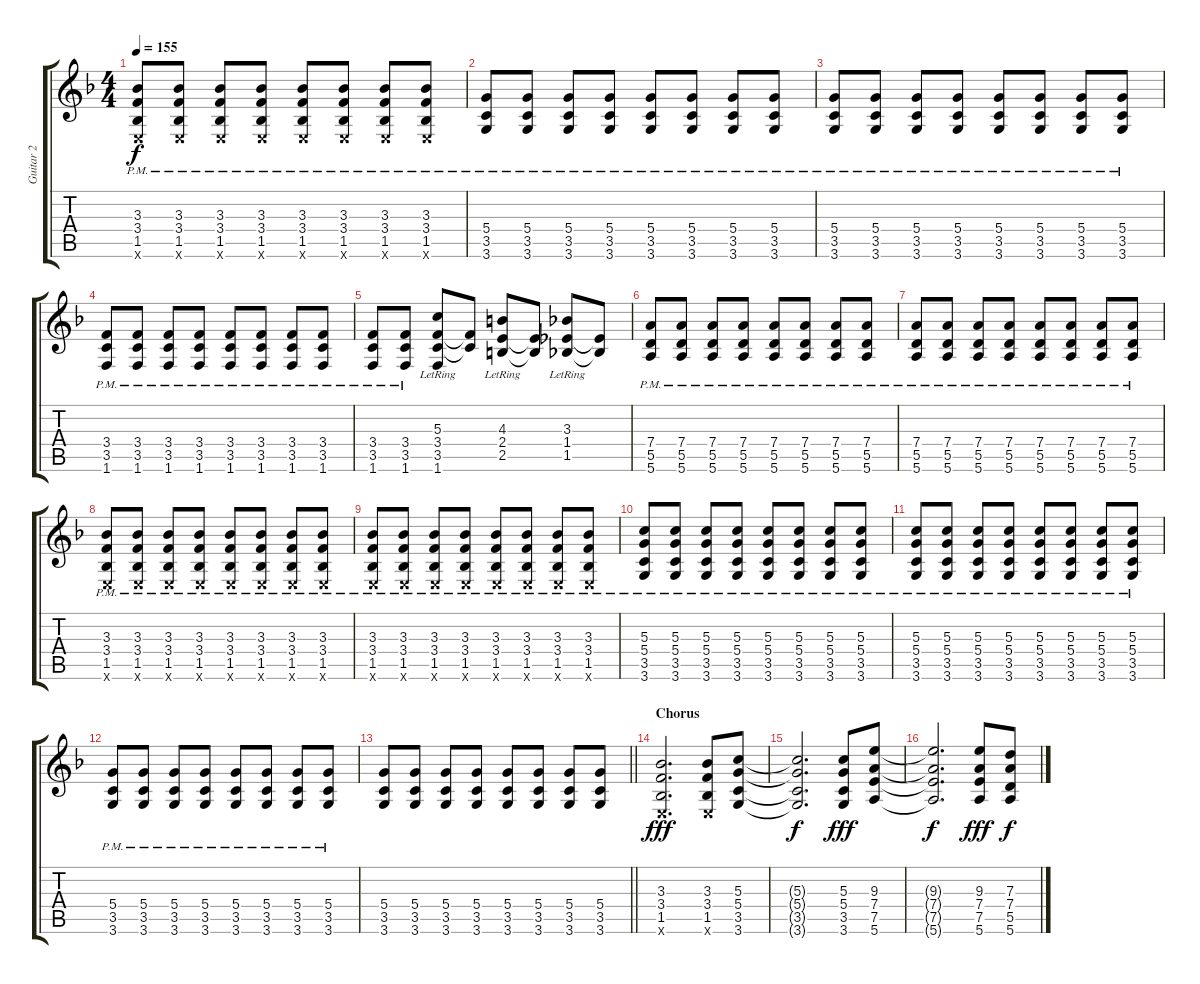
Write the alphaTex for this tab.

\track ("Guitar 2" "Guitar 2") {instrument distortionguitar}
\staff {score tabs}
\tuning (E4 B3 G3 D3 A2 E2) {hide}
\ts (4 4)
\tempo 155
\clef g2
\ks f
(3.3{pm} 3.4{pm} 1.5{pm} 0.6{x}).8{dy f} (3.3{pm} 3.4{pm} 1.5{pm} 0.6{x}).8 (3.3{pm} 3.4{pm} 1.5{pm} 0.6{x}).8 (3.3{pm} 3.4{pm} 1.5{pm} 0.6{x}).8 (3.3{pm} 3.4{pm} 1.5{pm} 0.6{x}).8 (3.3{pm} 3.4{pm} 1.5{pm} 0.6{x}).8 (3.3{pm} 3.4{pm} 1.5{pm} 0.6{x}).8 (3.3{pm} 3.4{pm} 1.5{pm} 0.6{x}).8 |
(5.4{pm} 3.5{pm} 3.6{pm}).8 (5.4{pm} 3.5{pm} 3.6{pm}).8 (5.4{pm} 3.5{pm} 3.6{pm}).8 (5.4{pm} 3.5{pm} 3.6{pm}).8 (5.4{pm} 3.5{pm} 3.6{pm}).8 (5.4{pm} 3.5{pm} 3.6{pm}).8 (5.4{pm} 3.5{pm} 3.6{pm}).8 (5.4{pm} 3.5{pm} 3.6{pm}).8 |
(5.4{pm} 3.5{pm} 3.6{pm}).8 (5.4{pm} 3.5{pm} 3.6{pm}).8 (5.4{pm} 3.5{pm} 3.6{pm}).8 (5.4{pm} 3.5{pm} 3.6{pm}).8 (5.4{pm} 3.5{pm} 3.6{pm}).8 (5.4{pm} 3.5{pm} 3.6{pm}).8 (5.4{pm} 3.5{pm} 3.6{pm}).8 (5.4{pm} 3.5{pm} 3.6{pm}).8 |
(3.4{pm} 3.5{pm} 1.6{pm}).8 (3.4{pm} 3.5{pm} 1.6{pm}).8 (3.4{pm} 3.5{pm} 1.6{pm}).8 (3.4{pm} 3.5{pm} 1.6{pm}).8 (3.4{pm} 3.5{pm} 1.6{pm}).8 (3.4{pm} 3.5{pm} 1.6{pm}).8 (3.4{pm} 3.5{pm} 1.6{pm}).8 (3.4{pm} 3.5{pm} 1.6{pm}).8 |
(3.4{pm} 3.5{pm} 1.6{pm}).8 (3.4{pm} 3.5{pm} 1.6{pm}).8 (5.3 3.4{lr} 3.5{lr} 1.6).8 (3.4{t} 3.5{t}).8 (4.3 2.4{lr} 2.5{lr}).8 (2.4{t} 2.5{t}).8 (3.3 1.4{lr} 1.5{lr}).8 (1.4{t} 1.5{t}).8 |
(7.4{pm} 5.5{pm} 5.6{pm}).8 (7.4{pm} 5.5{pm} 5.6{pm}).8 (7.4{pm} 5.5{pm} 5.6{pm}).8 (7.4{pm} 5.5{pm} 5.6{pm}).8 (7.4{pm} 5.5{pm} 5.6{pm}).8 (7.4{pm} 5.5{pm} 5.6{pm}).8 (7.4{pm} 5.5{pm} 5.6{pm}).8 (7.4{pm} 5.5{pm} 5.6{pm}).8 |
(7.4{pm} 5.5{pm} 5.6{pm}).8 (7.4{pm} 5.5{pm} 5.6{pm}).8 (7.4{pm} 5.5{pm} 5.6{pm}).8 (7.4{pm} 5.5{pm} 5.6{pm}).8 (7.4{pm} 5.5{pm} 5.6{pm}).8 (7.4{pm} 5.5{pm} 5.6{pm}).8 (7.4{pm} 5.5{pm} 5.6{pm}).8 (7.4{pm} 5.5{pm} 5.6{pm}).8 |
(3.3{pm} 3.4{pm} 1.5{pm} 0.6{x}).8 (3.3{pm} 3.4{pm} 1.5{pm} 0.6{x}).8 (3.3{pm} 3.4{pm} 1.5{pm} 0.6{x}).8 (3.3{pm} 3.4{pm} 1.5{pm} 0.6{x}).8 (3.3{pm} 3.4{pm} 1.5{pm} 0.6{x}).8 (3.3{pm} 3.4{pm} 1.5{pm} 0.6{x}).8 (3.3{pm} 3.4{pm} 1.5{pm} 0.6{x}).8 (3.3{pm} 3.4{pm} 1.5{pm} 0.6{x}).8 |
(3.3{pm} 3.4{pm} 1.5{pm} 0.6{x}).8 (3.3{pm} 3.4{pm} 1.5{pm} 0.6{x}).8 (3.3{pm} 3.4{pm} 1.5{pm} 0.6{x}).8 (3.3{pm} 3.4{pm} 1.5{pm} 0.6{x}).8 (3.3{pm} 3.4{pm} 1.5{pm} 0.6{x}).8 (3.3{pm} 3.4{pm} 1.5{pm} 0.6{x}).8 (3.3{pm} 3.4{pm} 1.5{pm} 0.6{x}).8 (3.3{pm} 3.4{pm} 1.5{pm} 0.6{x}).8 |
(5.3{pm} 5.4{pm} 3.5{pm} 3.6{pm}).8 (5.3{pm} 5.4{pm} 3.5{pm} 3.6{pm}).8 (5.3{pm} 5.4{pm} 3.5{pm} 3.6{pm}).8 (5.3{pm} 5.4{pm} 3.5{pm} 3.6{pm}).8 (5.3{pm} 5.4{pm} 3.5{pm} 3.6{pm}).8 (5.3{pm} 5.4{pm} 3.5{pm} 3.6{pm}).8 (5.3{pm} 5.4{pm} 3.5{pm} 3.6{pm}).8 (5.3{pm} 5.4{pm} 3.5{pm} 3.6{pm}).8 |
(5.3{pm} 5.4{pm} 3.5{pm} 3.6{pm}).8 (5.3{pm} 5.4{pm} 3.5{pm} 3.6{pm}).8 (5.3{pm} 5.4{pm} 3.5{pm} 3.6{pm}).8 (5.3{pm} 5.4{pm} 3.5{pm} 3.6{pm}).8 (5.3{pm} 5.4{pm} 3.5{pm} 3.6{pm}).8 (5.3{pm} 5.4{pm} 3.5{pm} 3.6{pm}).8 (5.3{pm} 5.4{pm} 3.5{pm} 3.6{pm}).8 (5.3{pm} 5.4{pm} 3.5{pm} 3.6{pm}).8 |
(5.4{pm} 3.5{pm} 3.6{pm}).8 (5.4{pm} 3.5{pm} 3.6{pm}).8 (5.4{pm} 3.5{pm} 3.6{pm}).8 (5.4{pm} 3.5{pm} 3.6{pm}).8 (5.4{pm} 3.5{pm} 3.6{pm}).8 (5.4{pm} 3.5{pm} 3.6{pm}).8 (5.4{pm} 3.5{pm} 3.6{pm}).8 (5.4{pm} 3.5{pm} 3.6{pm}).8 |
\barLineRight lightlight
(5.4 3.5 3.6).8 (5.4 3.5 3.6).8 (5.4 3.5 3.6).8 (5.4 3.5 3.6).8 (5.4 3.5 3.6).8 (5.4 3.5 3.6).8 (5.4 3.5 3.6).8 (5.4 3.5 3.6).8 |
\section ("" "Chorus")
(3.3 3.4 1.5 0.6{x}).2{d dy fff} (3.3 3.4 1.5 0.6{x}).8 (5.3 5.4 3.5 3.6).8 |
(5.3{t} 5.4{t} 3.5{t} 3.6{t}).2{d dy f} (5.3 5.4 3.5 3.6).8{dy fff} (9.3 7.4 7.5 5.6).8 |
(9.3{t} 7.4{t} 7.5{t} 5.6{t}).2{d dy f} (9.3 7.4 7.5 5.6).8{dy fff} (7.3 7.4 5.5 5.6).8{dy f}
